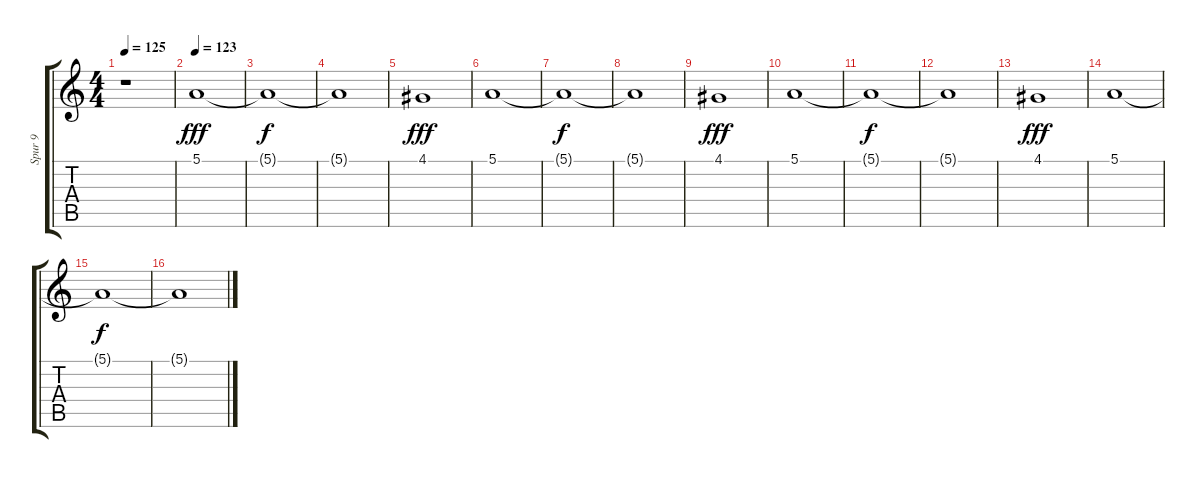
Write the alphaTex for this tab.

\track ("Spur 9" "Spur 9") {instrument stringensemble1}
\staff {score tabs}
\tuning (E4 B3 G3 D3 A2 E2) {hide}
\ts (4 4)
\tempo 125
\clef g2
\ks c
r.1{dy fff instrument stringensemble1} |
\tempo 123
5.1.1 |
5.1{t}.1{dy f} |
5.1{t}.1 |
4.1.1{dy fff} |
5.1.1 |
5.1{t}.1{dy f} |
5.1{t}.1 |
4.1.1{dy fff} |
5.1.1 |
5.1{t}.1{dy f} |
5.1{t}.1 |
4.1.1{dy fff} |
5.1.1 |
5.1{t}.1{dy f} |
5.1{t}.1
